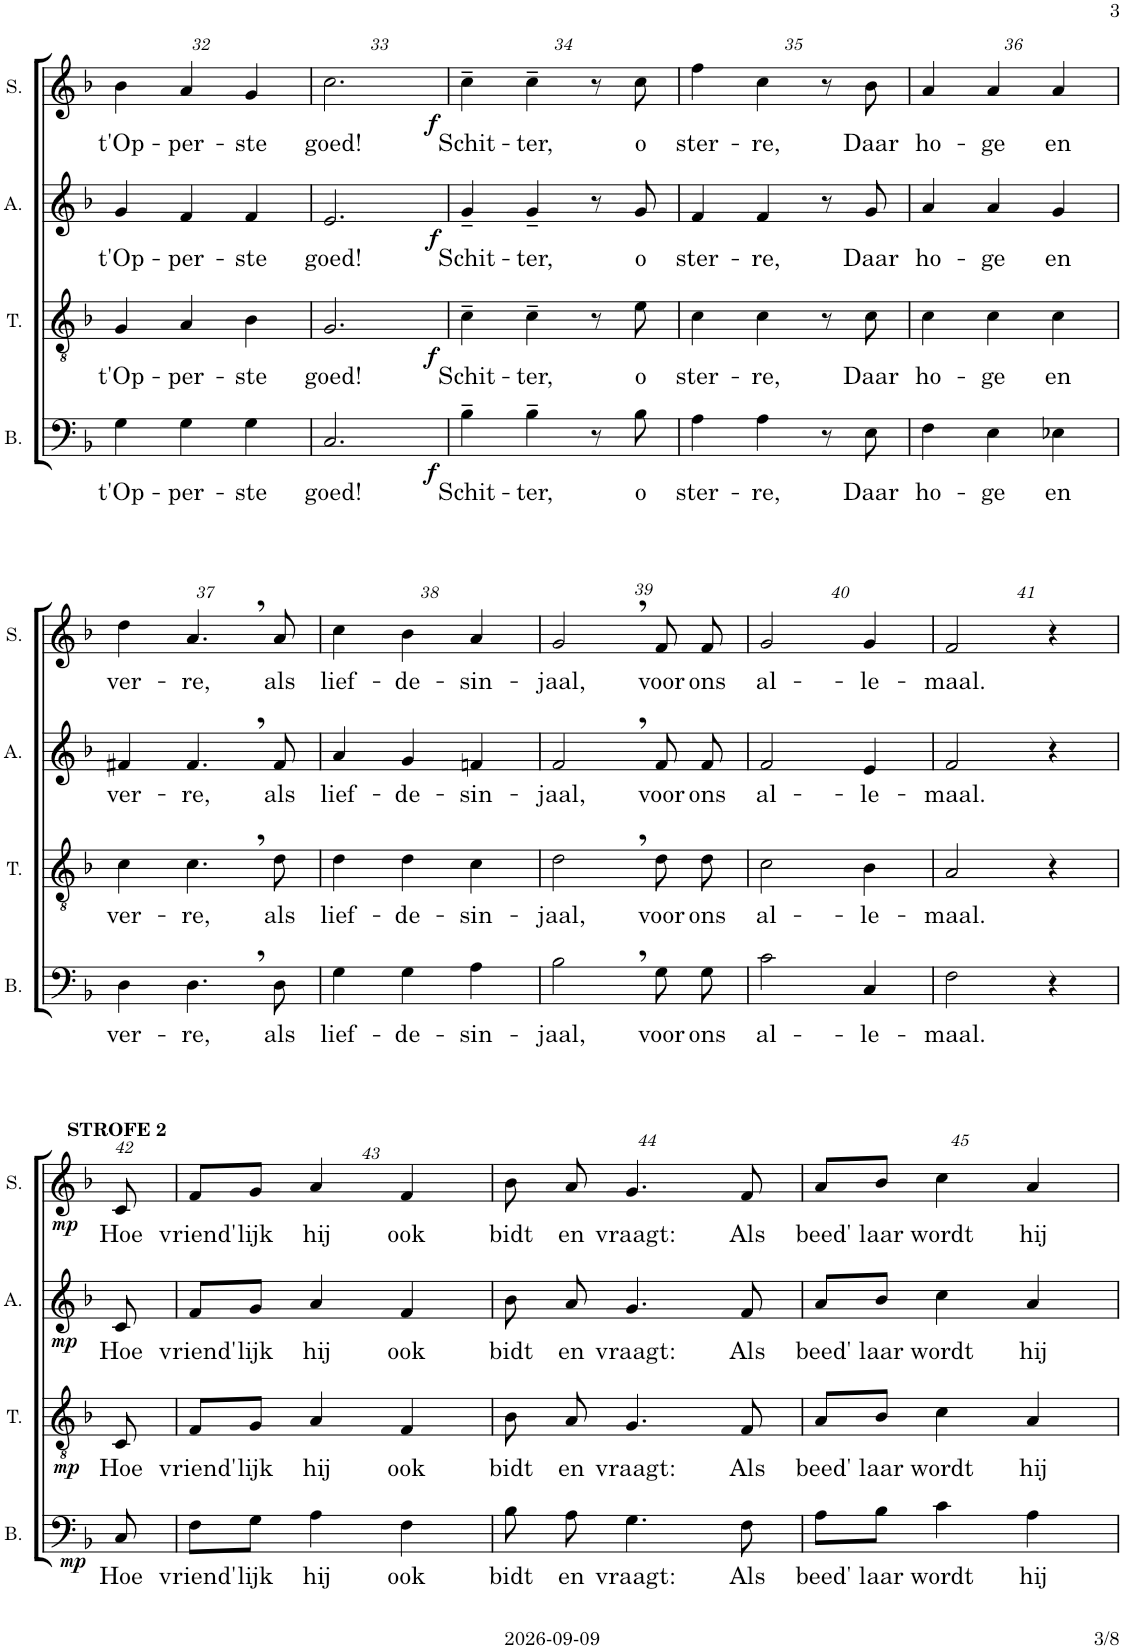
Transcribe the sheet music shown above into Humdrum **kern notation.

**kern	**text	**dynam	**kern	**text	**dynam	**kern	**text	**dynam	**kern	**text	**dynam
*part4	*part4	*part4	*part3	*part3	*part3	*part2	*part2	*part2	*part1	*part1	*part1
*staff4	*staff4	*staff4	*staff3	*staff3	*staff3	*staff2	*staff2	*staff2	*staff1	*staff1	*staff1
*I"Bass	*	*	*I"Tenor	*	*	*I"Alto	*	*	*I"Soprano	*	*
*I'B.	*	*	*I'T.	*	*	*I'A.	*	*	*I'S.	*	*
!!LO:PB:g=z
*clefF4	*	*	*clefGv2	*	*	*clefG2	*	*	*clefG2	*	*
*k[b-]	*	*	*k[b-]	*	*	*k[b-]	*	*	*k[b-]	*	*
*M3/4	*	*	*M3/4	*	*	*M3/4	*	*	*M3/4	*	*
=32	=32	=32	=32	=32	=32	=32	=32	=32	=32	=32	=32
!	!LO:LY:b	!	!	!LO:LY:b	!	!	!LO:LY:b	!	!	!LO:LY:b	!
4G\	t'Op-	.	4G/	t'Op-	.	4g/	t'Op-	.	4b-\	t'Op-	.
!	!LO:LY:b	!	!	!LO:LY:b	!	!	!LO:LY:b	!	!	!LO:LY:b	!
4G\	-per-	.	4A/	-per-	.	4f/	-per-	.	4a/	-per-	.
!	!LO:LY:b	!	!	!LO:LY:b	!	!	!LO:LY:b	!	!	!LO:LY:b	!
4G\	-ste	.	4B-\	-ste	.	4f/	-ste	.	4g/	-ste	.
=33	=33	=33	=33	=33	=33	=33	=33	=33	=33	=33	=33
!	!LO:LY:b	!LO:DY:b	!	!LO:LY:b	!LO:DY:b	!	!LO:LY:b	!LO:DY:b	!	!LO:LY:b	!LO:DY:b
2.C/	goed!	f	2.G/	goed!	f	2.e/	goed!	f	2.cc\	goed!	f
=34	=34	=34	=34	=34	=34	=34	=34	=34	=34	=34	=34
!	!LO:LY:b	!	!	!LO:LY:b	!	!	!LO:LY:b	!	!	!LO:LY:b	!
4B-~\	Schit-	.	4c~\	Schit-	.	4g~/	Schit-	.	4cc~\	Schit-	.
!	!LO:LY:b	!	!	!LO:LY:b	!	!	!LO:LY:b	!	!	!LO:LY:b	!
4B-~\	-ter,	.	4c~\	-ter,	.	4g~/	-ter,	.	4cc~\	-ter,	.
8r	.	.	8r	.	.	8r	.	.	8r	.	.
!	!LO:LY:b	!	!	!LO:LY:b	!	!	!LO:LY:b	!	!	!LO:LY:b	!
8B-\	o	.	8e\	o	.	8g/	o	.	8cc\	o	.
=35	=35	=35	=35	=35	=35	=35	=35	=35	=35	=35	=35
!	!LO:LY:b	!	!	!LO:LY:b	!	!	!LO:LY:b	!	!	!LO:LY:b	!
4A\	ster-	.	4c\	ster-	.	4f/	ster-	.	4ff\	ster-	.
!	!LO:LY:b	!	!	!LO:LY:b	!	!	!LO:LY:b	!	!	!LO:LY:b	!
4A\	-re,	.	4c\	-re,	.	4f/	-re,	.	4cc\	-re,	.
8r	.	.	8r	.	.	8r	.	.	8r	.	.
!	!LO:LY:b	!	!	!LO:LY:b	!	!	!LO:LY:b	!	!	!LO:LY:b	!
8E\	Daar	.	8c\	Daar	.	8g/	Daar	.	8b-\	Daar	.
=36	=36	=36	=36	=36	=36	=36	=36	=36	=36	=36	=36
!	!LO:LY:b	!	!	!LO:LY:b	!	!	!LO:LY:b	!	!	!LO:LY:b	!
4F\	ho-	.	4c\	ho-	.	4a/	ho-	.	4a/	ho-	.
!	!LO:LY:b	!	!	!LO:LY:b	!	!	!LO:LY:b	!	!	!LO:LY:b	!
4E\	-ge	.	4c\	-ge	.	4a/	-ge	.	4a/	-ge	.
!	!LO:LY:b	!	!	!LO:LY:b	!	!	!LO:LY:b	!	!	!LO:LY:b	!
4E-X\	en	.	4c\	en	.	4g/	en	.	4a/	en	.
!!LO:LB:g=z
=37	=37	=37	=37	=37	=37	=37	=37	=37	=37	=37	=37
!	!LO:LY:b	!	!	!LO:LY:b	!	!	!LO:LY:b	!	!	!LO:LY:b	!
4D\	ver-	.	4c\	ver-	.	4f#X/	ver-	.	4dd\	ver-	.
!	!LO:LY:b	!	!	!LO:LY:b	!	!	!LO:LY:b	!	!	!LO:LY:b	!
4.D,\	-re,	.	4.c,\	-re,	.	4.f#,/	-re,	.	4.a,/	-re,	.
!	!LO:LY:b	!	!	!LO:LY:b	!	!	!LO:LY:b	!	!	!LO:LY:b	!
8D\	als	.	8d\	als	.	8f#/	als	.	8a/	als	.
=38	=38	=38	=38	=38	=38	=38	=38	=38	=38	=38	=38
!	!LO:LY:b	!	!	!LO:LY:b	!	!	!LO:LY:b	!	!	!LO:LY:b	!
4G\	lief-	.	4d\	lief-	.	4a/	lief-	.	4cc\	lief-	.
!	!LO:LY:b	!	!	!LO:LY:b	!	!	!LO:LY:b	!	!	!LO:LY:b	!
4G\	-de-	.	4d\	-de-	.	4g/	-de-	.	4b-\	-de-	.
!	!LO:LY:b	!	!	!LO:LY:b	!	!	!LO:LY:b	!	!	!LO:LY:b	!
4A\	-sin-	.	4c\	-sin-	.	4fn/	-sin-	.	4a/	-sin-	.
=39	=39	=39	=39	=39	=39	=39	=39	=39	=39	=39	=39
!	!LO:LY:b	!	!	!LO:LY:b	!	!	!LO:LY:b	!	!	!LO:LY:b	!
2B-,\	-jaal,	.	2d,\	-jaal,	.	2f,/	-jaal,	.	2g,/	-jaal,	.
!	!LO:LY:b	!	!	!LO:LY:b	!	!	!LO:LY:b	!	!	!LO:LY:b	!
8G\	voor	.	8d\	voor	.	8f/	voor	.	8f/	voor	.
!	!LO:LY:b	!	!	!LO:LY:b	!	!	!LO:LY:b	!	!	!LO:LY:b	!
8G\	ons	.	8d\	ons	.	8f/	ons	.	8f/	ons	.
=40	=40	=40	=40	=40	=40	=40	=40	=40	=40	=40	=40
!	!LO:LY:b	!	!	!LO:LY:b	!	!	!LO:LY:b	!	!	!LO:LY:b	!
2c\	al-	.	2c\	al-	.	2f/	al-	.	2g/	al-	.
!	!LO:LY:b	!	!	!LO:LY:b	!	!	!LO:LY:b	!	!	!LO:LY:b	!
4C/	-le-	.	4B-\	-le-	.	4e/	-le-	.	4g/	-le-	.
=41	=41	=41	=41	=41	=41	=41	=41	=41	=41	=41	=41
!	!LO:LY:b	!	!	!LO:LY:b	!	!	!LO:LY:b	!	!	!LO:LY:b	!
2F\	-maal.	.	2A/	-maal.	.	2f/	-maal.	.	2f/	-maal.	.
4r	.	.	4r	.	.	4r	.	.	4r	.	.
!!LO:LB:g=z
=42	=42	=42	=42	=42	=42	=42	=42	=42	=42	=42	=42
!	!	!	!	!	!	!	!	!	!LO:TX:a:B:t=STROFE 2	!	!
!	!LO:LY:b	!LO:DY:b	!	!LO:LY:b	!LO:DY:b	!	!LO:LY:b	!LO:DY:b	!	!LO:LY:b	!LO:DY:b
8C/	Hoe	mp	8C/	Hoe	mp	8c/	Hoe	mp	8c/	Hoe	mp
=43	=43	=43	=43	=43	=43	=43	=43	=43	=43	=43	=43
!	!LO:LY:b	!	!	!LO:LY:b	!	!	!LO:LY:b	!	!	!LO:LY:b	!
8F\L	vriend'	.	8F/L	vriend'	.	8f/L	vriend'	.	8f/L	vriend'	.
!	!LO:LY:b	!	!	!LO:LY:b	!	!	!LO:LY:b	!	!	!LO:LY:b	!
8G\J	lijk	.	8G/J	lijk	.	8g/J	lijk	.	8g/J	lijk	.
!	!LO:LY:b	!	!	!LO:LY:b	!	!	!LO:LY:b	!	!	!LO:LY:b	!
4A\	hij	.	4A/	hij	.	4a/	hij	.	4a/	hij	.
!	!LO:LY:b	!	!	!LO:LY:b	!	!	!LO:LY:b	!	!	!LO:LY:b	!
4F\	ook	.	4F/	ook	.	4f/	ook	.	4f/	ook	.
=44	=44	=44	=44	=44	=44	=44	=44	=44	=44	=44	=44
!	!LO:LY:b	!	!	!LO:LY:b	!	!	!LO:LY:b	!	!	!LO:LY:b	!
8B-\	bidt	.	8B-\	bidt	.	8b-\	bidt	.	8b-\	bidt	.
!	!LO:LY:b	!	!	!LO:LY:b	!	!	!LO:LY:b	!	!	!LO:LY:b	!
8A\	en	.	8A/	en	.	8a/	en	.	8a/	en	.
!	!LO:LY:b	!	!	!LO:LY:b	!	!	!LO:LY:b	!	!	!LO:LY:b	!
4.G\	vraagt:	.	4.G/	vraagt:	.	4.g/	vraagt:	.	4.g/	vraagt:	.
!	!LO:LY:b	!	!	!LO:LY:b	!	!	!LO:LY:b	!	!	!LO:LY:b	!
8F\	Als	.	8F/	Als	.	8f/	Als	.	8f/	Als	.
=45	=45	=45	=45	=45	=45	=45	=45	=45	=45	=45	=45
!	!LO:LY:b	!	!	!LO:LY:b	!	!	!LO:LY:b	!	!	!LO:LY:b	!
8A\L	beed'	.	8A/L	beed'	.	8a/L	beed'	.	8a/L	beed'	.
!	!LO:LY:b	!	!	!LO:LY:b	!	!	!LO:LY:b	!	!	!LO:LY:b	!
8B-\J	laar	.	8B-/J	laar	.	8b-/J	laar	.	8b-/J	laar	.
!	!LO:LY:b	!	!	!LO:LY:b	!	!	!LO:LY:b	!	!	!LO:LY:b	!
4c\	wordt	.	4c\	wordt	.	4cc\	wordt	.	4cc\	wordt	.
!	!LO:LY:b	!	!	!LO:LY:b	!	!	!LO:LY:b	!	!	!LO:LY:b	!
4A\	hij	.	4A/	hij	.	4a/	hij	.	4a/	hij	.
=	=	=	=	=	=	=	=	=	=	=	=
*-	*-	*-	*-	*-	*-	*-	*-	*-	*-	*-	*-
